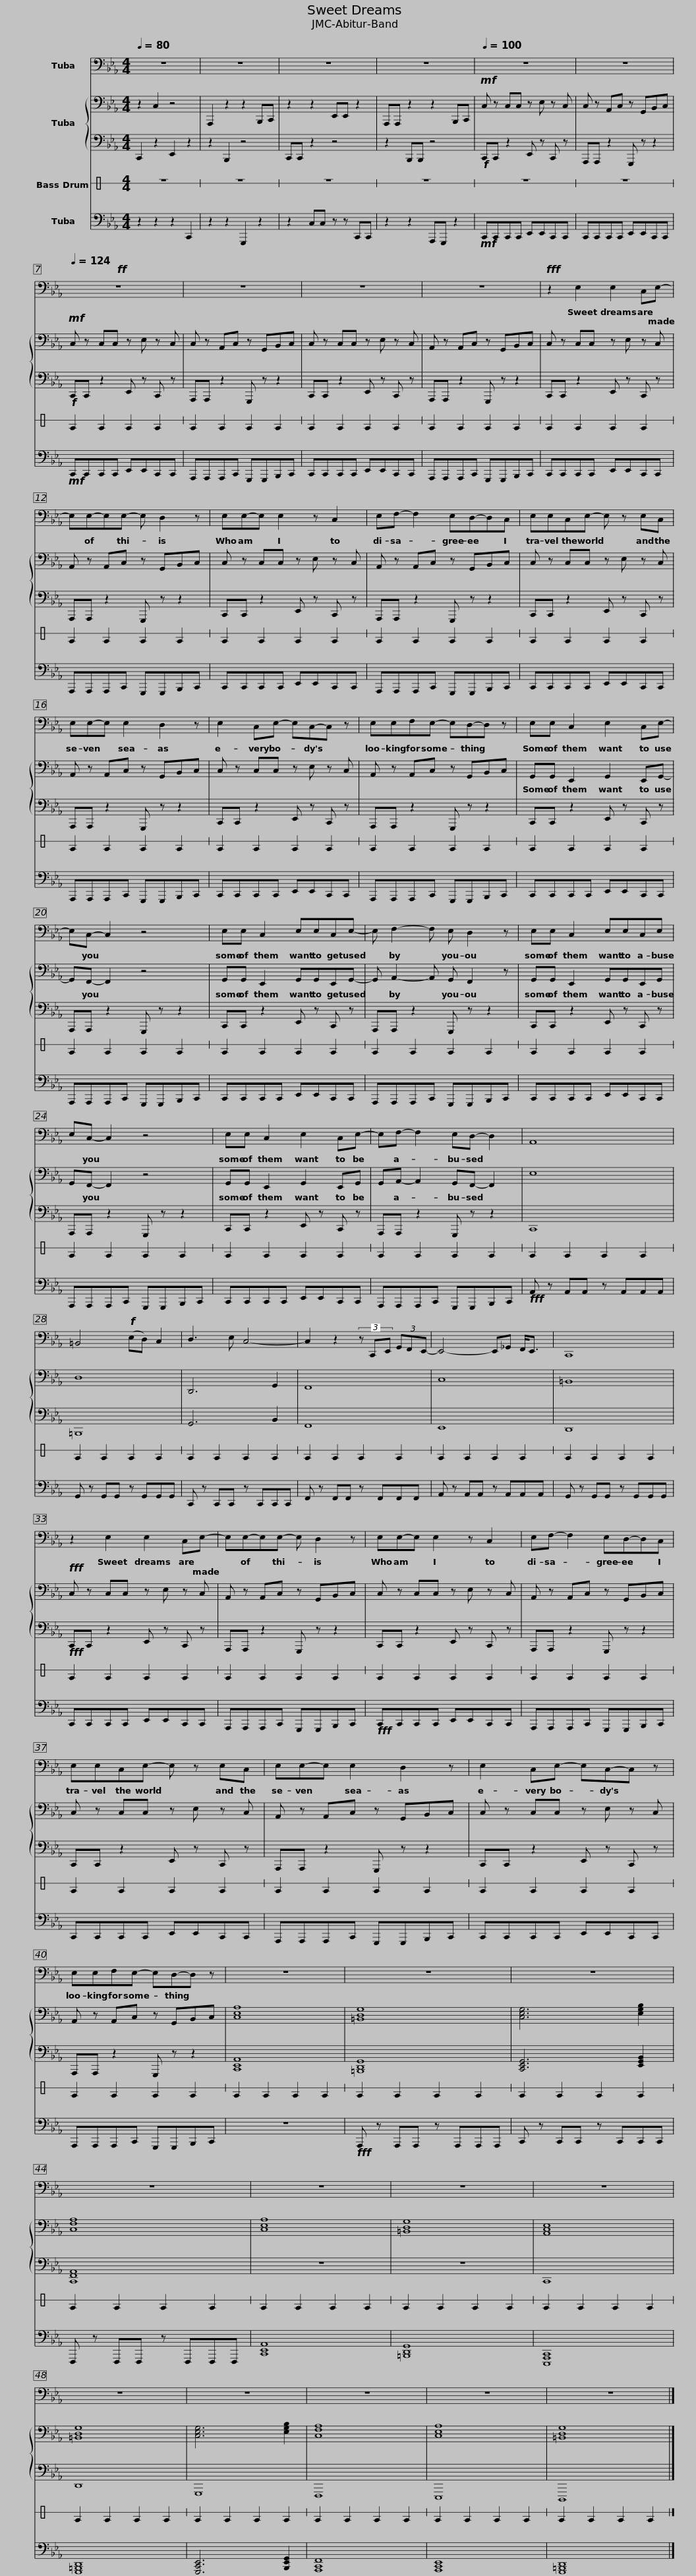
X:1
%%score 1 { 2 | 3 } 4 5
L:1/8
Q:1/4=80
M:4/4
I:linebreak $
K:Eb
V:1 bass
V:2 bass
V:3 bass
V:4 perc stafflines=1
K:none
V:5 bass
V:1
 z8 | z8 | z8 | z8 |[Q:1/4=100] z8 |$ %5
 z8 |!ff![Q:1/4=124] z8 | z8 | z8 |$ z8 | %10
!fff! z2 E,2 E,2 C,E,- | E,E,-E,E,- E, D,2 z | E,E,-E, E,2 z C,2 |$ E,F,- F,2 E,D,-D,C, | E,E,C,E,- E, z E,C, | %15
 E,E,-E, E,2 D,2 z | E,2 C,E,- E,C,-C, z |$ E,E,F,E,- E,D,-D, z | E,E, C,2 E,2 C,E,- | E,C,- C,2 z4 |$ %20
 E,E, C,2 E,E,C,E,- | E, F,2- F, E, D,2 z | E,E, C,2 E,E,C,E, | E,C,- C,2 z4 |$ E,E, C,2 E,2 C,E,- | %25
 E,F,- F,2 E,D,- D,2 | A,,8 | =B,,4!f! (E,D,) C,2 |$ D,3 E, C,4- | C,2 z2 (3z C,,E,, (3G,,F,,E,,- | %30
 E,,4- E,,_G,, F,,<E,, | C,,8 |$ z2 E,2 E,2 C,E,- | E,E,-E,E,- E, D,2 z | E,E,-E, E,2 z C,2 |$ %35
 E,F,- F,2 E,D,-D,C, | E,E,C,E,- E, z E,C, | E,E,-E, E,2 D,2 z |$ E,2 C,E,- E,C,-C, z | E,E,F,E,- E,D,-D, z | %40
 z8 | z8 |$ z8 | z8 | z8 | %45
 z8 | z8 | z8 | z8 |$ z8 | %50
 z8 | z8 |] %52
V:2
 z2 C,2 z4 | A,,,2 z2 z2 B,,,C,, | z2 z2 E,,E,, z2 | A,,,A,,, z2 z2 B,,,C,, |!mf! C, z C,C, z E, z C, |$ %5
 C, z A,,C, z G,,B,,C, |!mf! C, z C,C, z E, z C, | C, z A,,C, z G,,B,,C, | C, z C,C, z E, z C, |$ A,, z A,,C, z G,,B,,C, | %10
 C, z C,C, z E, z C, | A,, z A,,C, z G,,B,,C, | C, z C,C, z E, z C, |$ A,, z A,,C, z G,,B,,C, | C, z C,C, z E, z C, | %15
 A,, z A,,C, z G,,B,,C, | C, z C,C, z E, z C, |$ A,, z A,,C, z G,,B,,C, | G,,G,, E,,2 G,,2 E,,G,,- | G,,F,,- F,,2 z4 |$ %20
 G,,G,, E,,2 G,,G,,E,,G,,- | G,, A,,2- A,, G,, F,,2 z | G,,G,, E,,2 G,,G,,E,,G,, | G,,F,,- F,,2 z4 |$ G,,G,, E,,2 G,,2 E,,G,, | %25
 G,,A,,- A,,2 G,,F,,- F,,2 | E,8 | D,8 |$ D,,6 G,,2 | F,,8 | %30
 C,8 | =B,,8 |$!fff! C, z C,C, z E, z C, | A,, z A,,C, z G,,B,,C, | C, z C,C, z E, z C, |$ %35
 A,, z A,,C, z G,,B,,C, | C, z C,C, z E, z C, | A,, z A,,C, z G,,B,,C, |$ C, z C,C, z E, z C, | A,, z A,,C, z G,,B,,C, | %40
 [C,E,A,]8 | [=B,,D,G,]8 |$ [C,E,G,]6 [E,G,B,]2 | [C,F,A,]8 | [C,E,A,]8 | %45
 [=B,,D,G,]8 | [A,,C,E,]8 | [=B,,D,G,]8 | [C,E,G,]6 [E,G,B,]2 |$ [C,F,A,]8 | %50
 [C,E,A,]8 | [=B,,D,G,]8 |] %52
V:3
 C,,2 z2 E,,2 z2 | z2 B,,,2 z4 | C,,C,, z2 z4 | z2 B,,,B,,, z4 |!f! C,,C,, z2 E,, z C,, z |$ %5
 A,,,A,,, z2 G,,, z z2 |!f! C,,C,, z2 E,, z C,, z | A,,,A,,, z2 G,,, z z2 | C,,C,, z2 E,, z C,, z |$ A,,,A,,, z2 G,,, z z2 | %10
 C,,C,, z2 E,, z C,, z | A,,,A,,, z2 G,,, z z2 | C,,C,, z2 E,, z C,, z |$ A,,,A,,, z2 G,,, z z2 | C,,C,, z2 E,, z C,, z | %15
 A,,,A,,, z2 G,,, z z2 | C,,C,, z2 E,, z C,, z |$ A,,,A,,, z2 G,,, z z2 | C,,C,, z2 E,, z C,, z | A,,,A,,, z2 G,,, z z2 |$ %20
 C,,C,, z2 E,, z C,, z | A,,,A,,, z2 G,,, z z2 | C,,C,, z2 E,, z C,, z | A,,,A,,, z2 G,,, z z2 |$ C,,C,, z2 E,, z C,, z | %25
 A,,,A,,, z2 G,,, z z2 | C,,8 | =B,,,8 |$ G,,6 B,,2 | F,,8 | %30
 E,,8 | D,,8 |$!fff! C,,C,, z2 E,, z C,, z | A,,,A,,, z2 G,,, z z2 | C,,C,, z2 E,, z C,, z |$ %35
 A,,,A,,, z2 G,,, z z2 | C,,C,, z2 E,, z C,, z | A,,,A,,, z2 G,,, z z2 |$ C,,C,, z2 E,, z C,, z | A,,,A,,, z2 G,,, z z2 | %40
 [C,,E,,A,,]8 | [=B,,,D,,G,,]8 |$ [C,,E,,G,,]6 [E,,G,,B,,]2 | [C,,F,,A,,]8 | z8 | %45
 z8 | C,,8 | D,,8 | G,,,8 |$ F,,,8 | %50
 E,,,8 | D,,,8 |] %52
V:4
[K:C] z8 | z8 | z8 | z8 | z8 |$ %5
 z8 | E2 E2 E2 E2 | E2 E2 E2 E2 | E2 E2 E2 E2 |$ E2 E2 E2 E2 | %10
 E2 E2 E2 E2 | E2 E2 E2 E2 | E2 E2 E2 E2 |$ E2 E2 E2 E2 | E2 E2 E2 E2 | %15
 E2 E2 E2 E2 | E2 E2 E2 E2 |$ E2 E2 E2 E2 | E2 E2 E2 E2 | E2 E2 E2 E2 |$ %20
 E2 E2 E2 E2 | E2 E2 E2 E2 | E2 E2 E2 E2 | E2 E2 E2 E2 |$ E2 E2 E2 E2 | %25
 E2 E2 E2 E2 | E2 E2 E2 E2 | E2 E2 E2 E2 |$ E2 E2 E2 E2 | E2 E2 E2 E2 | %30
 E2 E2 E2 E2 | E2 E2 E2 E2 |$ E2 E2 E2 E2 | E2 E2 E2 E2 | E2 E2 E2 E2 |$ %35
 E2 E2 E2 E2 | E2 E2 E2 E2 | E2 E2 E2 E2 |$ E2 E2 E2 E2 | E2 E2 E2 E2 | %40
 E2 E2 E2 E2 | E2 E2 E2 E2 |$ E2 E2 E2 E2 | E2 E2 E2 E2 | E2 E2 E2 E2 | %45
 E2 E2 E2 E2 | E2 E2 E2 E2 | E2 E2 E2 E2 | E2 E2 E2 E2 |$ E2 E2 E2 E2 | %50
 E2 E2 E2 E2 | E2 E2 E2 E2 |] %52
V:5
 z2 z2 z2 C,,2 | z2 z2 G,,,2 z2 | z2 C,C, z z C,,C,, | z2 z2 A,,,G,,, z2 |!mf! C,,C,,C,,C,, E,,E,,C,,C,, |$ %5
 C,,C,,C,,C,, E,,E,,C,,C,, |!mf! C,,C,,C,,C,, E,,E,,C,,C,, | A,,,A,,,A,,,C,, G,,,G,,,B,,,C,, | C,,C,,C,,C,, E,,E,,C,,C,, |$ A,,,A,,,A,,,C,, G,,,G,,,B,,,C,, | %10
 C,,C,,C,,C,, E,,E,,C,,C,, | A,,,A,,,A,,,C,, G,,,G,,,B,,,C,, | C,,C,,C,,C,, E,,E,,C,,C,, |$ A,,,A,,,A,,,C,, G,,,G,,,B,,,C,, | C,,C,,C,,C,, E,,E,,C,,C,, | %15
 A,,,A,,,A,,,C,, G,,,G,,,B,,,C,, | C,,C,,C,,C,, E,,E,,C,,C,, |$ A,,,A,,,A,,,C,, G,,,G,,,B,,,C,, | C,,C,,C,,C,, E,,E,,C,,C,, | A,,,A,,,A,,,C,, G,,,G,,,B,,,C,, |$ %20
 C,,C,,C,,C,, E,,E,,C,,C,, | A,,,A,,,A,,,C,, G,,,G,,,B,,,C,, | C,,C,,C,,C,, E,,E,,C,,C,, | A,,,A,,,A,,,C,, G,,,G,,,B,,,C,, |$ C,,C,,C,,C,, E,,E,,C,,C,, | %25
 A,,,A,,,A,,,C,, G,,,G,,,B,,,C,, |!fff! A,, z A,,A,, z A,,A,,A,, | G,, z G,,G,, z G,,G,,G,, |$ C,, z C,,C,, z C,,C,,C,, | F,, z F,,F,, z F,,F,,F,, | %30
 A,, z A,,A,, z A,,A,,A,, | G,, z G,,G,, z G,,G,,G,, |$ C,,C,,C,,C,, E,,E,,C,,C,, | A,,,A,,,A,,,C,, G,,,G,,,B,,,C,, |!fff! C,,C,,C,,C,, E,,E,,C,,C,, |$ %35
 A,,,A,,,A,,,C,, G,,,G,,,B,,,C,, | C,,C,,C,,C,, E,,E,,C,,C,, | A,,,A,,,A,,,C,, G,,,G,,,B,,,C,, |$ C,,C,,C,,C,, E,,E,,C,,C,, | A,,,A,,,A,,,C,, G,,,G,,,B,,,C,, | %40
 z8 |!fff! A,,, z A,,,A,,, z A,,,A,,,A,,, |$ C,, z C,,C,, z C,,C,,C,, | F,,, z F,,,F,,, z F,,,F,,,F,,, | [C,,E,,A,,]8 | %45
 [=B,,,D,,G,,]8 | [E,,,A,,,C,,]8 | [G,,,=B,,,D,,]8 | [G,,,C,,E,,]6 [B,,,E,,G,,]2 |$ [A,,,C,,F,,]8 | %50
 [A,,,C,,E,,]8 | [G,,,=B,,,D,,]8 |] %52
